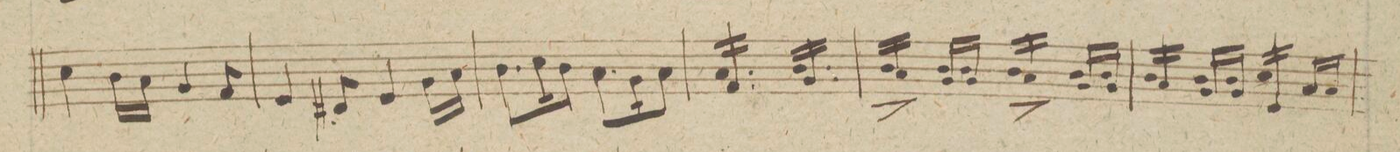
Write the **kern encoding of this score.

**kern	**dynam
*I"Violino 2do	*
*clefG2	*
*k[f#c#g#]	*
*M6/8	*
4cc#\	.
16b\LL	.
16a\JJ	.
4g#/	.
8f#/	.
=12	=12
4e/	.
8d#X/	.
4e/	.
16g#\LL	.
16a\JJ	.
=13	=13
8.b\L	.
16cc#\K	.
8b\J	.
8.a\L	.
16g#\K	.
8a\J	.
=14	=14
*tremolo	*
16aLL 16f#/	.
16a 16f#/	.
16a 16f#/	.
16a 16f#/	.
16a 16f#/	.
16aJJ 16f#/	.
16bLL 16g#/	.
16b 16g#/	.
16b 16g#/	.
16b 16g#/	.
16b 16g#/	.
16bJJ 16g#/	.
=15	=15
16bLL 16a/	>
16b 16a/	.
16b 16a/	.
16bJJ 16a/	.
*Xtremolo	*
16bLL 16g#/	]
16bJJ 16g#/	.
*tremolo	*
16bLL 16a/	>
16b 16a/	.
16b 16a/	.
16bJJ 16a/	.
*Xtremolo	*
16bLL 16g#/	]
16bJJ 16g#/	.
=16	=16
*tremolo	*
16bLL 16a/	.
16b 16a/	.
16b 16a/	.
16bJJ 16a/	.
*Xtremolo	*
16bLL 16g#/	.
16bJJ 16g#/	.
*tremolo	*
16cc#LL 16e/	.
16cc# 16e/	.
16cc# 16e/	.
16cc#JJ 16e/	.
*Xtremolo	*
16a/LL	.
16a/JJ	.
=17	=17
*-	*-
